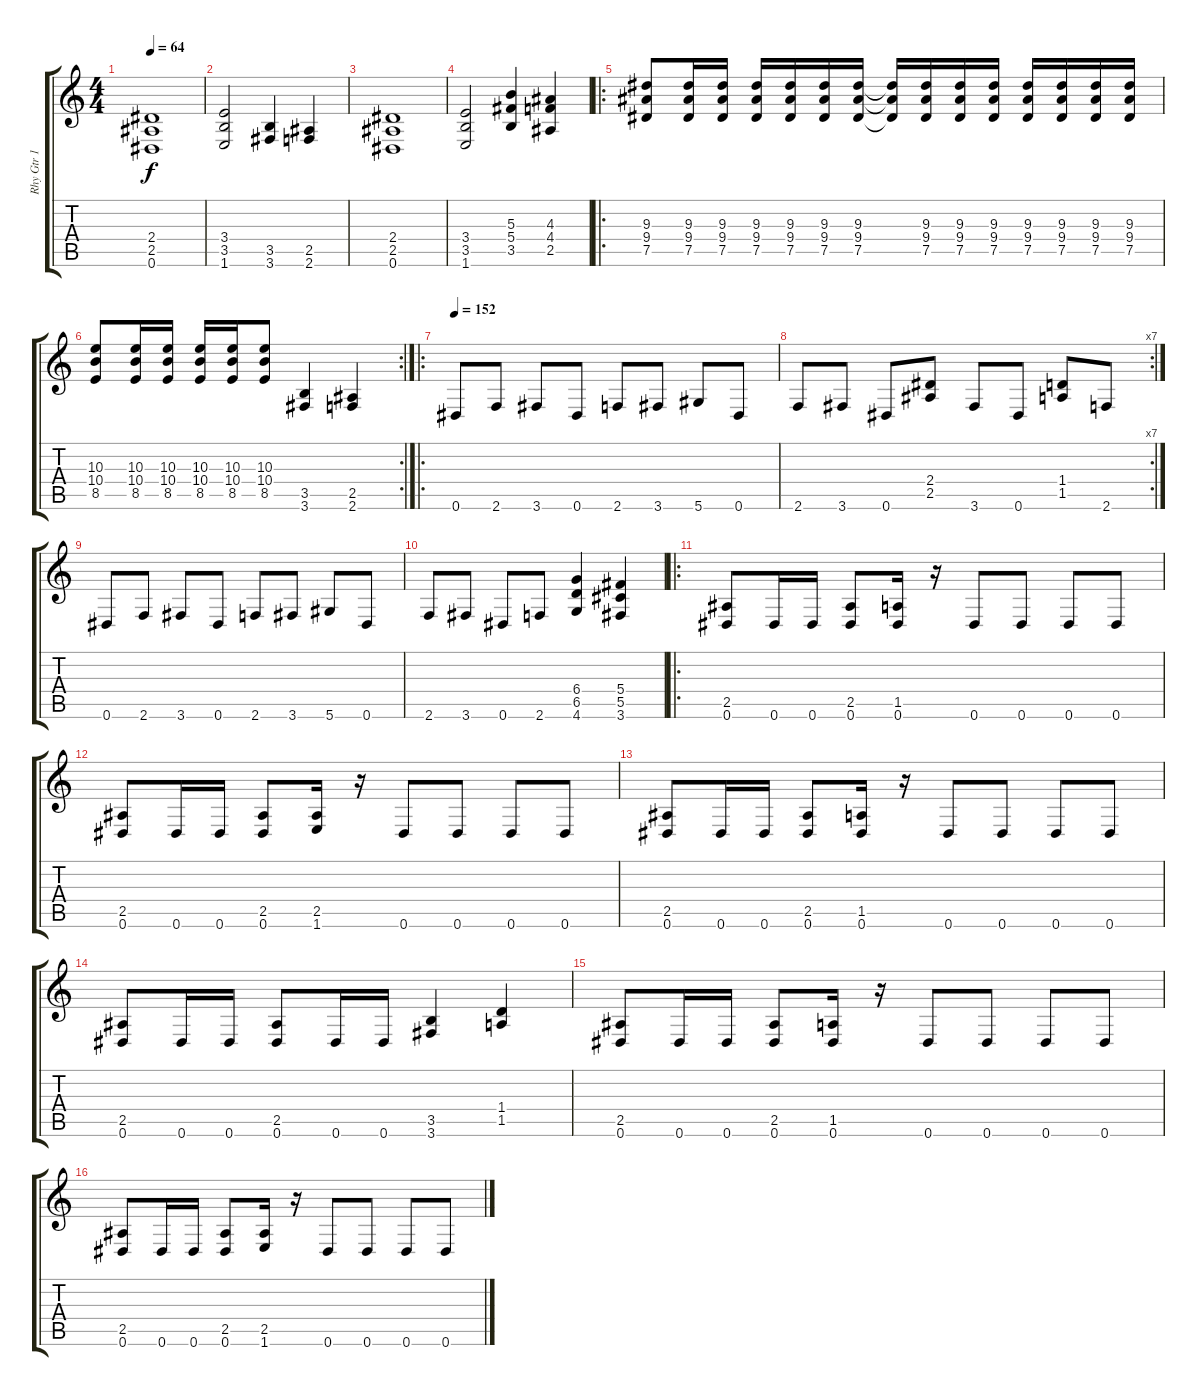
\track ("Rhy Gtr 1" "Rhy Gtr 1") {instrument distortionguitar}
\staff {score tabs}
\tuning (Eb4 Bb3 Gb3 Db3 Ab2 Eb2) {hide}
\ts (4 4)
\tempo 64
\clef g2
\ks c
(2.4 2.5 0.6).1{dy f} |
(3.4 3.5 1.6).2 (3.5 3.6).4 (2.5 2.6).4 |
(2.4 2.5 0.6).1 |
(3.4 3.5 1.6).2 (5.3 5.4 3.5).4 (4.3 4.4 2.5).4 |
\ro
(9.3 9.4 7.5).8 (9.3 9.4 7.5).16 (9.3 9.4 7.5).16 (9.3 9.4 7.5).16 (9.3 9.4 7.5).16 (9.3 9.4 7.5).16 (9.3 9.4 7.5).16 (9.3{t} 9.4{t} 7.5{t}).16 (9.3 9.4 7.5).16 (9.3 9.4 7.5).16 (9.3 9.4 7.5).16 (9.3 9.4 7.5).16 (9.3 9.4 7.5).16 (9.3 9.4 7.5).16 (9.3 9.4 7.5).16 |
\rc 2
(10.3 10.4 8.5).8 (10.3 10.4 8.5).16 (10.3 10.4 8.5).16 (10.3 10.4 8.5).16 (10.3 10.4 8.5).16 (10.3 10.4 8.5).8 (3.5 3.6).4 (2.5 2.6).4 |
\ro
\tempo 152
0.6.8 2.6.8 3.6.8 0.6.8 2.6.8 3.6.8 5.6.8 0.6.8 |
\rc 7
2.6.8 3.6.8 0.6.8 (2.4 2.5).8 3.6.8 0.6.8 (1.4 1.5).8 2.6.8 |
0.6.8 2.6.8 3.6.8 0.6.8 2.6.8 3.6.8 5.6.8 0.6.8 |
2.6.8 3.6.8 0.6.8 2.6.8 (6.4 6.5 4.6).4 (5.4 5.5 3.6).4 |
\ro
(2.5 0.6).8 0.6.16 0.6.16 (2.5 0.6).8 (1.5 0.6).16 r.16 0.6.8 0.6.8 0.6.8 0.6.8 |
(2.5 0.6).8 0.6.16 0.6.16 (2.5 0.6).8 (2.5 1.6).16 r.16 0.6.8 0.6.8 0.6.8 0.6.8 |
(2.5 0.6).8 0.6.16 0.6.16 (2.5 0.6).8 (1.5 0.6).16 r.16 0.6.8 0.6.8 0.6.8 0.6.8 |
(2.5 0.6).8 0.6.16 0.6.16 (2.5 0.6).8 0.6.16 0.6.16 (3.5 3.6).4 (1.4 1.5).4 |
(2.5 0.6).8 0.6.16 0.6.16 (2.5 0.6).8 (1.5 0.6).16 r.16 0.6.8 0.6.8 0.6.8 0.6.8 |
(2.5 0.6).8 0.6.16 0.6.16 (2.5 0.6).8 (2.5 1.6).16 r.16 0.6.8 0.6.8 0.6.8 0.6.8
